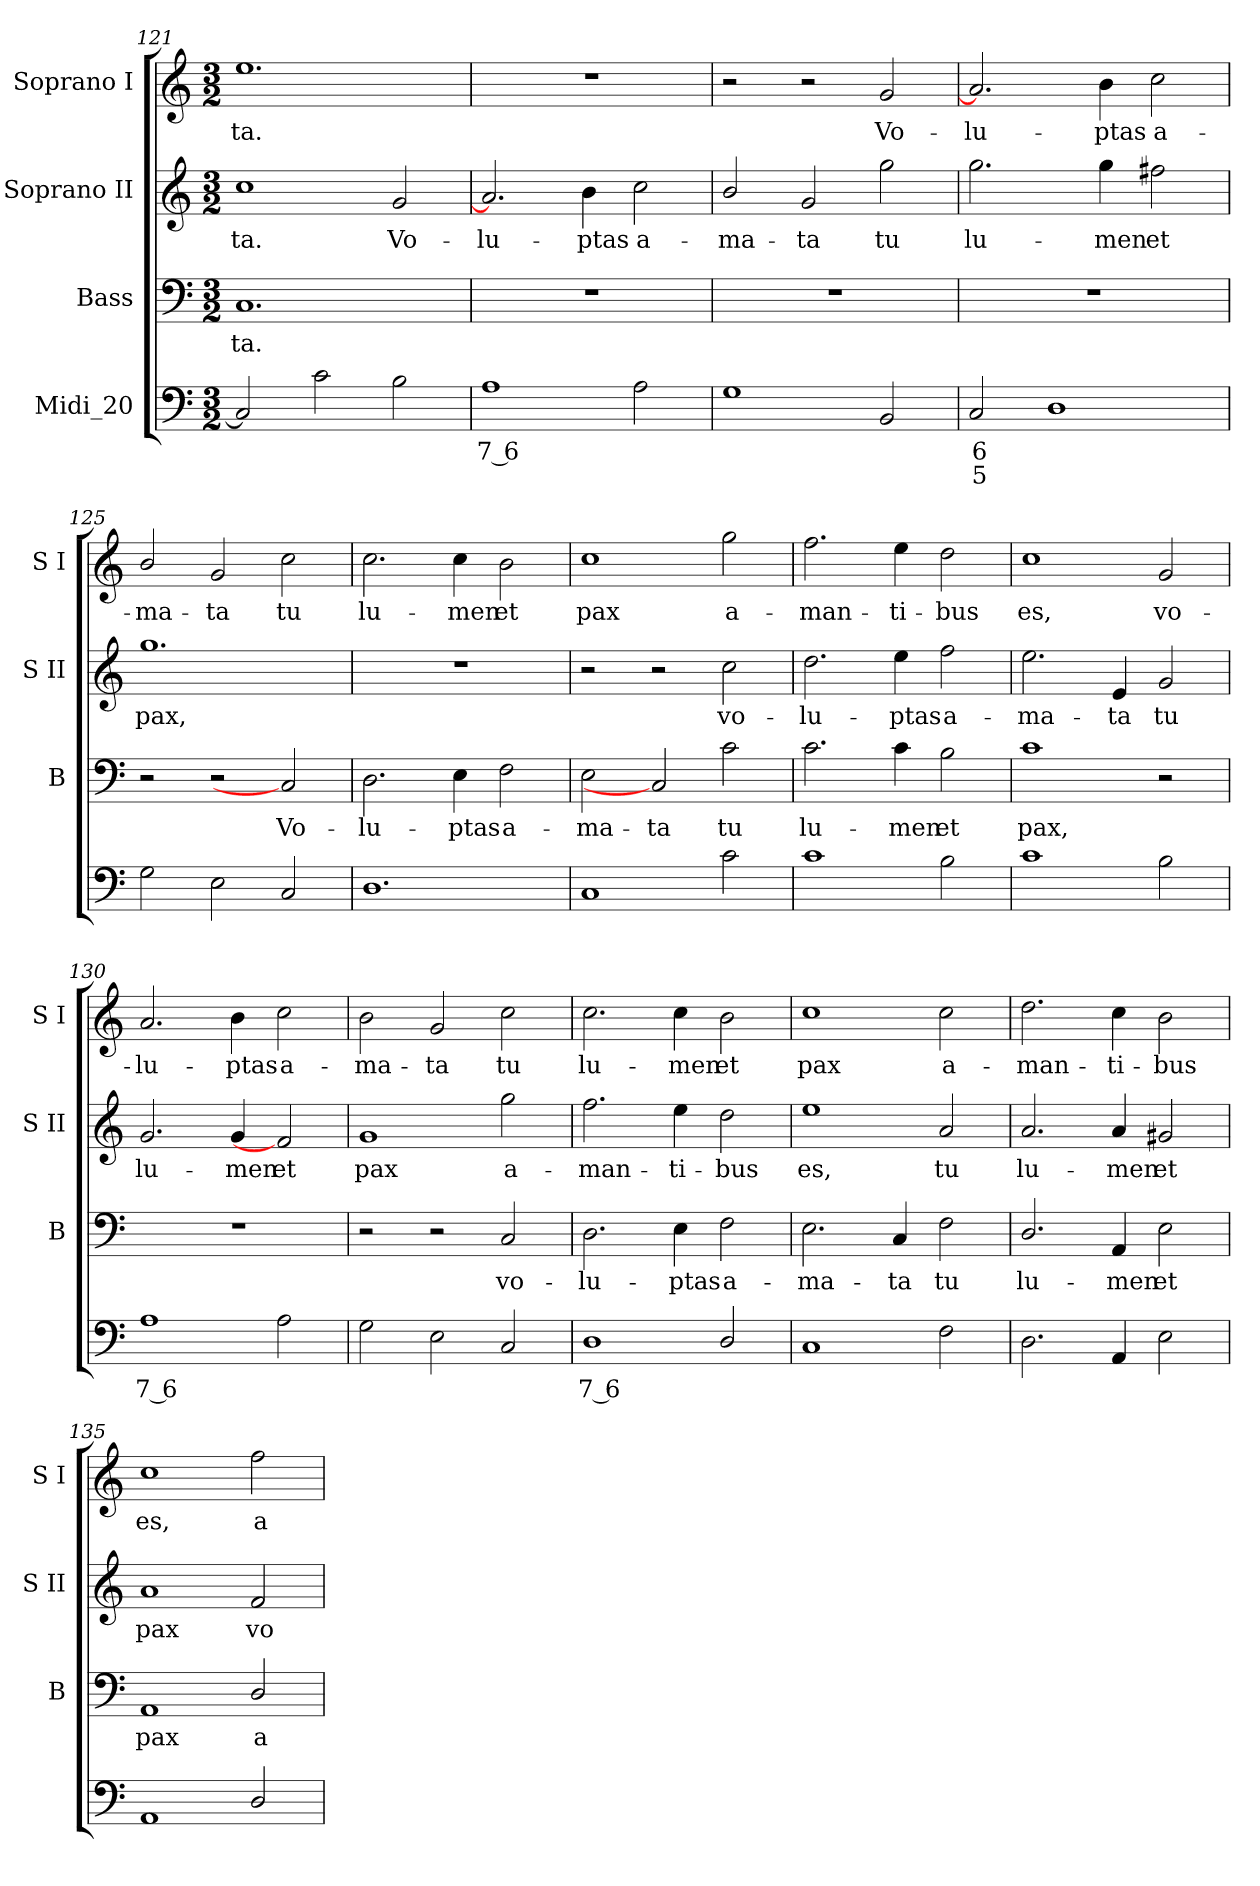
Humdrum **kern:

**kern	**text	**text	**kern	**text	**kern	**text	**kern	**text
*part4	*part4	*part4	*part3	*part3	*part2	*part2	*part1	*part1
*staff4	*staff4	*staff4	*staff3	*staff3	*staff2	*staff2	*staff1	*staff1
*I"Midi_20	*	*	*I"Bass	*	*I"Soprano II	*	*I"Soprano I	*
*	*	*	*I'B	*	*I'S II	*	*I'S I	*
*clefF4	*	*	*clefF4	*	*clefG2	*	*clefG2	*
*k[]	*	*	*k[]	*	*k[]	*	*k[]	*
*C:	*	*	*C:	*	*C:	*	*C:	*
*M3/2	*	*	*M3/2	*	*M3/2	*	*M3/2	*
=121	=121	=121	=121	=121	=121	=121	=121	=121
!	!	!	!	!LO:LY:b	!	!LO:LY:b	!	!LO:LY:b
2C]	.	.	1.C	-ta.	1cc	ta.	1.ee	-ta.
2c	.	.	.	.	.	.	.	.
!	!	!	!	!	!	!LO:LY:b	!	!
2B	.	.	.	.	2g	Vo-	.	.
=122	=122	=122	=122	=122	=122	=122	=122	=122
!	!LO:LY:b	!	!LO:N:vis=1	!	!	!LO:LY:b	!LO:N:vis=1	!
1A	7 6	.	1.r	.	2.a]	-lu-	1.r	.
!	!	!	!	!	!	!LO:LY:b	!	!
.	.	.	.	.	4b	-ptas	.	.
!	!	!	!	!	!	!LO:LY:b	!	!
2A	.	.	.	.	2cc	a-	.	.
=123	=123	=123	=123	=123	=123	=123	=123	=123
!	!	!	!LO:N:vis=1	!	!	!LO:LY:b	!	!
1G	.	.	1.r	.	2b/	-ma-	2r	.
!	!	!	!	!	!	!LO:LY:b	!	!
.	.	.	.	.	2g	-ta	2r	.
!	!	!	!	!	!	!LO:LY:b	!	!LO:LY:b
2BB	.	.	.	.	2gg	tu	2g	Vo-
=124	=124	=124	=124	=124	=124	=124	=124	=124
!	!LO:LY:b	!LO:LY:b	!LO:N:vis=1	!	!	!LO:LY:b	!	!LO:LY:b
2C	6	5	1.r	.	2.gg	lu-	2.a]	-lu-
1D	.	.	.	.	.	.	.	.
!	!	!	!	!	!	!LO:LY:b	!	!LO:LY:b
.	.	.	.	.	4gg	-men	4b	-ptas
!	!	!	!	!	!	!LO:LY:b	!	!LO:LY:b
.	.	.	.	.	2ff#X	et	2cc	a-
=125	=125	=125	=125	=125	=125	=125	=125	=125
!	!	!	!	!	!	!LO:LY:b	!	!LO:LY:b
2G	.	.	2r	.	1.gg	pax,	2b/	-ma-
!	!	!	!	!	!	!	!	!LO:LY:b
2E	.	.	2r	.	.	.	2g	-ta
!	!	!	!	!LO:LY:b	!	!	!	!LO:LY:b
2C	.	.	2C]	Vo-	.	.	2cc	tu
=126	=126	=126	=126	=126	=126	=126	=126	=126
!	!	!	!	!LO:LY:b	!LO:N:vis=1	!	!	!LO:LY:b
1.D	.	.	2.D	-lu-	1.r	.	2.cc	lu-
!	!	!	!	!LO:LY:b	!	!	!	!LO:LY:b
.	.	.	4E	-ptas	.	.	4cc	-men
!	!	!	!	!LO:LY:b	!	!	!	!LO:LY:b
.	.	.	2F	a-	.	.	2b	et
!!LO:LB:g=z
=127	=127	=127	=127	=127	=127	=127	=127	=127
!	!	!	!	!LO:LY:b	!	!	!	!LO:LY:b
1C	.	.	2E	-ma-	2r	.	1cc	pax
!	!	!	!	!LO:LY:b	!	!	!	!
.	.	.	2C]	-ta	2r	.	.	.
!	!	!	!	!LO:LY:b	!	!LO:LY:b	!	!LO:LY:b
2c	.	.	2c	tu	2cc	vo-	2gg	a-
=128	=128	=128	=128	=128	=128	=128	=128	=128
!	!	!	!	!LO:LY:b	!	!LO:LY:b	!	!LO:LY:b
1c	.	.	2.c	lu-	2.dd	-lu-	2.ff	-man-
!	!	!	!	!LO:LY:b	!	!LO:LY:b	!	!LO:LY:b
.	.	.	4c	-men	4ee	-ptas	4ee	-ti-
!	!	!	!	!LO:LY:b	!	!LO:LY:b	!	!LO:LY:b
2B	.	.	2B	et	2ff	a-	2dd	-bus
=129	=129	=129	=129	=129	=129	=129	=129	=129
!	!	!	!	!LO:LY:b	!	!LO:LY:b	!	!LO:LY:b
1c	.	.	1c	pax,	2.ee	-ma-	1cc	es,
!	!	!	!	!	!	!LO:LY:b	!	!
.	.	.	.	.	4e	-ta	.	.
!	!	!	!	!	!	!LO:LY:b	!	!LO:LY:b
2B	.	.	2r	.	2g	tu	2g	vo-
=130	=130	=130	=130	=130	=130	=130	=130	=130
!	!LO:LY:b	!	!LO:N:vis=1	!	!	!LO:LY:b	!	!LO:LY:b
1A	7 6	.	1.r	.	2.g	lu-	2.a	-lu-
!	!	!	!	!	!	!LO:LY:b	!	!LO:LY:b
.	.	.	.	.	4g	-men	4b	-ptas
!	!	!	!	!	!	!LO:LY:b	!	!LO:LY:b
2A	.	.	.	.	2f#]	et	2cc	a-
=131	=131	=131	=131	=131	=131	=131	=131	=131
!	!	!	!	!	!	!LO:LY:b	!	!LO:LY:b
2G	.	.	2r	.	1g	pax	2b	-ma-
!	!	!	!	!	!	!	!	!LO:LY:b
2E	.	.	2r	.	.	.	2g	-ta
!	!	!	!	!LO:LY:b	!	!LO:LY:b	!	!LO:LY:b
2C	.	.	2C	vo-	2gg	a-	2cc	tu
=132	=132	=132	=132	=132	=132	=132	=132	=132
!	!LO:LY:b	!	!	!LO:LY:b	!	!LO:LY:b	!	!LO:LY:b
1D	7 6	.	2.D	-lu-	2.ff	-man-	2.cc	lu-
!	!	!	!	!LO:LY:b	!	!LO:LY:b	!	!LO:LY:b
.	.	.	4E	-ptas	4ee	-ti-	4cc	-men
!	!	!	!	!LO:LY:b	!	!LO:LY:b	!	!LO:LY:b
2D/	.	.	2F	a-	2dd	-bus	2b	et
=133	=133	=133	=133	=133	=133	=133	=133	=133
!	!	!	!	!LO:LY:b	!	!LO:LY:b	!	!LO:LY:b
1C	.	.	2.E	-ma-	1ee	es,	1cc	pax
!	!	!	!	!LO:LY:b	!	!	!	!
.	.	.	4C	-ta	.	.	.	.
!	!	!	!	!LO:LY:b	!	!LO:LY:b	!	!LO:LY:b
2F	.	.	2F	tu	2a	tu	2cc	a-
=134	=134	=134	=134	=134	=134	=134	=134	=134
!	!	!	!	!LO:LY:b	!	!LO:LY:b	!	!LO:LY:b
2.D	.	.	2.D/	lu-	2.a	lu-	2.dd	-man-
!	!	!	!	!LO:LY:b	!	!LO:LY:b	!	!LO:LY:b
4AA	.	.	4AA	-men	4a	-men	4cc	-ti-
!	!	!	!	!LO:LY:b	!	!LO:LY:b	!	!LO:LY:b
2E	.	.	2E	et	2g#X	et	2b	-bus
=135	=135	=135	=135	=135	=135	=135	=135	=135
!	!	!	!	!LO:LY:b	!	!LO:LY:b	!	!LO:LY:b
1AA	.	.	1AA	pax	1a	pax	1cc	es,
!	!	!	!	!LO:LY:b	!	!LO:LY:b	!	!LO:LY:b
2D/	.	.	2D/	a-	2f	vo-	2ff	a-
=	=	=	=	=	=	=	=	=
*-	*-	*-	*-	*-	*-	*-	*-	*-
